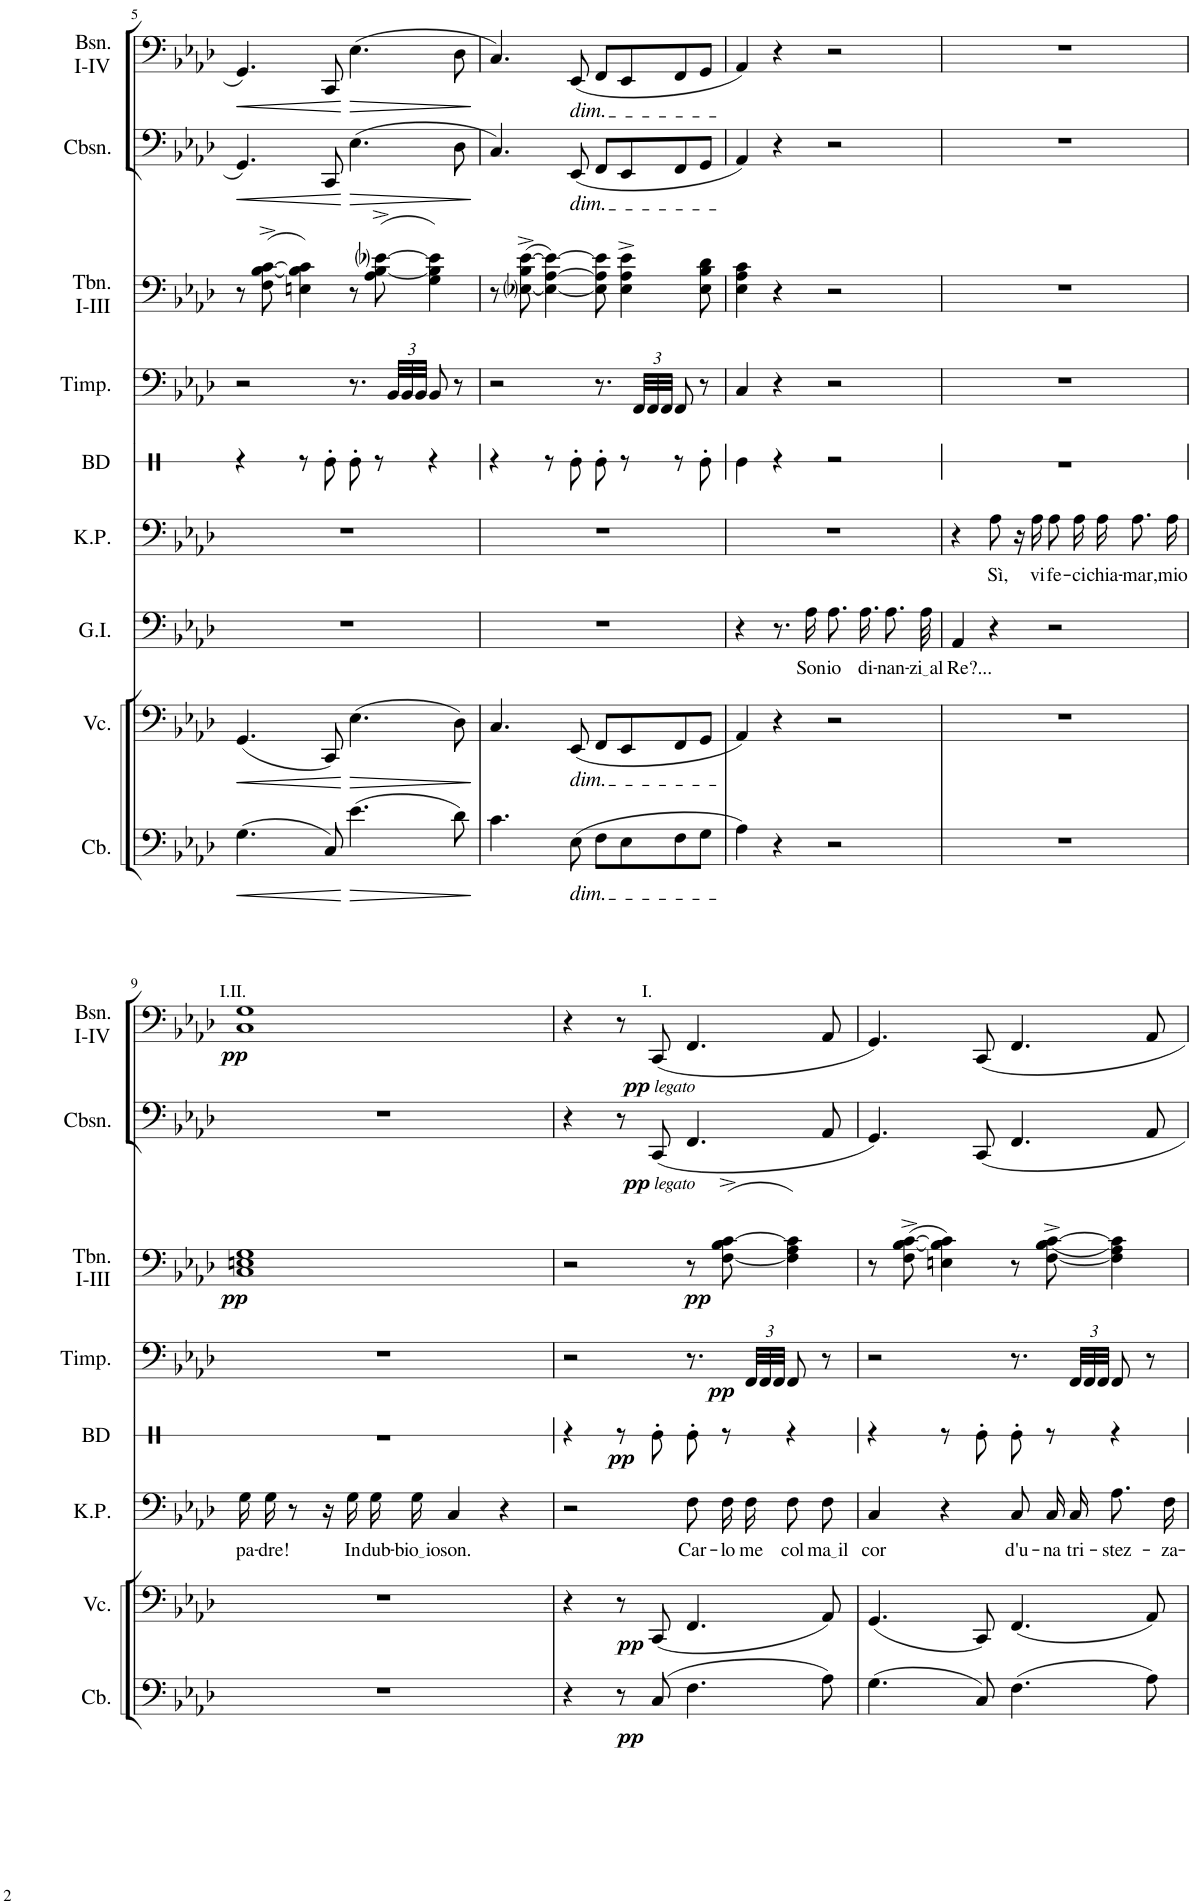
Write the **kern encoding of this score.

**kern	**dynam	**kern	**dynam	**kern	**text	**kern	**text	**kern	**dynam	**kern	**dynam	**kern	**dynam	**kern	**dynam
*part8	*part8	*part7	*part7	*part6	*part6	*part5	*part5	*part4	*part4	*part3	*part3	*part2	*part2	*part1	*part1
*staff8	*staff8	*staff7	*staff7	*staff6	*staff6	*staff5	*staff5	*staff4	*staff4	*staff3	*staff3	*staff2	*staff2	*staff1	*staff1
*I"Contrabasses	*	*I"Violoncellos	*	*I"Grand Inquisitor	*	*I"King Philip	*	*I"Timpani	*	*I"Trombone I-III	*	*I"Contrabassoon	*	*I"Bassoon I-IV	*
*I'Cb.	*	*I'Vc.	*	*I'G.I.	*	*I'K.P.	*	*I'Timp.	*	*I'Tbn. I-III	*	*I'Cbsn.	*	*I'Bsn. I-IV	*
!!LO:PB:g=z
*clefF4	*	*clefF4	*	*clefF4	*	*clefF4	*	*clefF4	*	*clefF4	*	*clefF4	*	*clefF4	*
*Trd7c12	*	*	*	*	*	*Trd4c7	*	*	*	*	*	*Trd7c12	*	*	*
*k[b-e-a-d-]	*	*k[b-e-a-d-]	*	*k[b-e-a-d-]	*	*k[b-e-a-d-]	*	*k[b-e-a-d-]	*	*k[b-e-a-d-]	*	*k[b-e-a-d-]	*	*k[b-e-a-d-]	*
*M4/4	*	*M4/4	*	*M4/4	*	*M4/4	*	*M4/4	*	*M4/4	*	*M4/4	*	*M4/4	*
*met(c)	*	*met(c)	*	*met(c)	*	*met(c)	*	*met(c)	*	*met(c)	*	*met(c)	*	*met(c)	*
=5	=5	=5	=5	=5	=5	=5	=5	=5	=5	=5	=5	=5	=5	=5	=5
!	!LO:HP:b	!	!LO:HP:b	!	!	!	!	!	!	!	!	!	!LO:HP:b	!	!LO:HP:b
(4.G\	<	(4.GG/	<	1r	.	1r	.	2r	.	8r	.	4.GG/	<	4.GG/	<
.	.	.	.	.	.	.	.	.	.	(8F\^ [8B-\^ [8c\^	.	.	.	.	.
.	.	.	.	.	.	.	.	.	.	4En\ 4B-\] 4c\])	.	.	.	.	.
8C/)	.	8CC/)	.	.	.	.	.	.	.	.	.	8CC/	.	8CC/	.
!	!	!	!	!	!	!	!	!	!	!	!	!	!LO:HP:n=1:b	!	!LO:HP:n=1:b
(4.e-\	.	(4.E-\	.	.	.	.	.	8.r	.	8r	.	(4.E-\	[ >	(4.E-\	[ >
.	.	.	.	.	.	.	.	.	.	(8A-\^ [8B-\^ [8e-i\^	.	.	.	.	.
*	*	*	*	*	*	*	*	*Xbrackettup	*	*	*	*	*	*	*
.	.	.	.	.	.	.	.	48BB-/LLL	.	.	.	.	.	.	.
.	.	.	.	.	.	.	.	48BB-/	.	.	.	.	.	.	.
.	.	.	.	.	.	.	.	48BB-/JJJ	.	.	.	.	.	.	.
.	.	.	.	.	.	.	.	8BB-/	.	4G\ 4B-\] 4e-\])	.	.	.	.	.
8d-\)	.	8D-\)	.	.	.	.	.	8r	.	.	.	8D-\	.	8D-\	.
.	[	.	[	.	.	.	.	.	.	.	.	.	]	.	]
=6	=6	=6	=6	=6	=6	=6	=6	=6	=6	=6	=6	=6	=6	=6	=6
4.c\	.	4.C/	.	1r	.	1r	.	2r	.	8r	.	4.C/)	.	4.C/)	.
.	.	.	.	.	.	.	.	.	.	([8E-i\^ 8B-\^ [8e-\^	.	.	.	.	.
.	.	.	.	.	.	.	.	.	.	4E-\_ [4A-\ 4e-\_)	.	.	.	.	.
!	!	!	!	!	!	!	!	!	!	!	!	!	!	!LO:TX:b:i:t=dim.	!
!	!	!	!	!	!	!	!	!	!	!	!	!LO:TX:b:i:t=dim.	!	!	!
!	!	!LO:TX:b:i:t=dim.	!	!	!	!	!	!	!	!	!	!	!	!	!
!LO:TX:b:i:t=dim.	!	!	!	!	!	!	!	!	!	!	!	!	!	!	!
(8E-\	.	(8EE-/	.	.	.	.	.	.	.	.	.	(8EE-/	.	(8EE-/	.
8F\L	.	8FF/L	.	.	.	.	.	8.r	.	8E-\] 8A-\] 8e-\]	.	8FF/L	.	8FF/L	.
8E-\	.	8EE-/	.	.	.	.	.	.	.	4E-\^ 4A-\^ 4e-\^	.	8EE-/	.	8EE-/	.
.	.	.	.	.	.	.	.	48FF/LLL	.	.	.	.	.	.	.
.	.	.	.	.	.	.	.	48FF/	.	.	.	.	.	.	.
.	.	.	.	.	.	.	.	48FF/JJJ	.	.	.	.	.	.	.
8F\	.	8FF/	.	.	.	.	.	8FF/	.	.	.	8FF/	.	8FF/	.
8G\J	.	8GG/J	.	.	.	.	.	8r	.	8E-\ 8B-\ 8d-\	.	8GG/J	.	8GG/J	.
=7	=7	=7	=7	=7	=7	=7	=7	=7	=7	=7	=7	=7	=7	=7	=7
4A-\)	.	4AA-/)	.	4r	.	1r	.	4C/	.	4E-\ 4A-\ 4c\	.	4AA-/)	.	4AA-/)	.
4r	.	4r	.	8.r	.	.	.	4r	.	4r	.	4r	.	4r	.
!	!	!	!	!	!LO:LY:b	!	!	!	!	!	!	!	!	!	!
.	.	.	.	16A-\	Son	.	.	.	.	.	.	.	.	.	.
!	!	!	!	!	!LO:LY:b	!	!	!	!	!	!	!	!	!	!
2r	.	2r	.	8.A-\L	io	.	.	2r	.	2r	.	2r	.	2r	.
!	!	!	!	!	!LO:LY:b	!	!	!	!	!	!	!	!	!	!
.	.	.	.	16.A-\Jk	di-	.	.	.	.	.	.	.	.	.	.
!	!	!	!	!	!LO:LY:b	!	!	!	!	!	!	!	!	!	!
.	.	.	.	8.A-\L	-nan-	.	.	.	.	.	.	.	.	.	.
!	!	!	!	!	!LO:LY:b	!	!	!	!	!	!	!	!	!	!
.	.	.	.	32A-\Jkk	zi al	.	.	.	.	.	.	.	.	.	.
=8	=8	=8	=8	=8	=8	=8	=8	=8	=8	=8	=8	=8	=8	=8	=8
!	!	!	!	!	!LO:LY:b	!	!	!	!	!	!	!	!	!	!
1r	.	1r	.	4AA-/	Re?...	4r	.	1r	.	1r	.	1r	.	1r	.
!	!	!	!	!	!	!	!LO:LY:b	!	!	!	!	!	!	!	!
.	.	.	.	4r	.	8A-\	Sì,	.	.	.	.	.	.	.	.
.	.	.	.	.	.	16r	.	.	.	.	.	.	.	.	.
!	!	!	!	!	!	!	!LO:LY:b	!	!	!	!	!	!	!	!
.	.	.	.	.	.	16A-\	vi	.	.	.	.	.	.	.	.
!	!	!	!	!	!	!	!LO:LY:b	!	!	!	!	!	!	!	!
.	.	.	.	2r	.	8A-\L	fe-	.	.	.	.	.	.	.	.
!	!	!	!	!	!	!	!LO:LY:b	!	!	!	!	!	!	!	!
.	.	.	.	.	.	16A-\L	-ci	.	.	.	.	.	.	.	.
!	!	!	!	!	!	!	!LO:LY:b	!	!	!	!	!	!	!	!
.	.	.	.	.	.	16A-\JJ	chia-	.	.	.	.	.	.	.	.
!	!	!	!	!	!	!	!LO:LY:b	!	!	!	!	!	!	!	!
.	.	.	.	.	.	8.A-\L	-mar,	.	.	.	.	.	.	.	.
!	!	!	!	!	!	!	!LO:LY:b	!	!	!	!	!	!	!	!
.	.	.	.	.	.	16A-\Jk	mio	.	.	.	.	.	.	.	.
!!LO:LB:g=z
=9	=9	=9	=9	=9	=9	=9	=9	=9	=9	=9	=9	=9	=9	=9	=9
!	!	!	!	!	!	!	!	!	!	!	!	!	!	!LO:TX:a:t=I.II.	!
!	!	!	!	!	!	!	!LO:LY:b	!	!	!	!LO:DY:b	!	!	!	!LO:DY:b
1r	.	1r	.	1r	.	16G\LL	pa-	1r	.	1C 1En 1G	pp	1r	.	1C 1G	pp
!	!	!	!	!	!	!	!LO:LY:b	!	!	!	!	!	!	!	!
.	.	.	.	.	.	16G\JJ	-dre!	.	.	.	.	.	.	.	.
.	.	.	.	.	.	8r	.	.	.	.	.	.	.	.	.
.	.	.	.	.	.	16r	.	.	.	.	.	.	.	.	.
!	!	!	!	!	!	!	!LO:LY:b	!	!	!	!	!	!	!	!
.	.	.	.	.	.	16G\LL	In	.	.	.	.	.	.	.	.
!	!	!	!	!	!	!	!LO:LY:b	!	!	!	!	!	!	!	!
.	.	.	.	.	.	16G\	dub-	.	.	.	.	.	.	.	.
!	!	!	!	!	!	!	!LO:LY:b	!	!	!	!	!	!	!	!
.	.	.	.	.	.	16G\JJ	bio io	.	.	.	.	.	.	.	.
!	!	!	!	!	!	!	!LO:LY:b	!	!	!	!	!	!	!	!
.	.	.	.	.	.	4C/	son.	.	.	.	.	.	.	.	.
.	.	.	.	.	.	4r	.	.	.	.	.	.	.	.	.
=10	=10	=10	=10	=10	=10	=10	=10	=10	=10	=10	=10	=10	=10	=10	=10
4r	.	4r	.	1r	.	2r	.	2r	.	2r	.	4r	.	4r	.
8r	.	8r	.	.	.	.	.	.	.	.	.	8r	.	8r	.
!	!	!	!	!	!	!	!	!	!	!	!	!	!	!LO:TX:a:t=I.	!
!	!LO:DY:b	!	!LO:DY:b	!	!	!	!	!	!	!	!	!	!LO:DY:b	!	!
!	!	!	!	!	!	!	!	!	!	!	!	!	!LO:DY:n=1:b	!	!LO:DY:b
!	!	!	!	!	!	!	!	!	!	!	!	!	!	!	!LO:DY:n=1:b
(8C/	pp	(8CC/	pp	.	.	.	.	.	.	.	.	(8CC/	pp other-dynamics	(8CC/	pp other-dynamics
!	!	!	!	!	!	!	!LO:LY:b	!	!	!	!	!	!	!	!
4.F\	.	4.FF/	.	.	.	8F\L	Car-	8.r	.	8r	.	4.FF/	.	4.FF/	.
!	!	!	!	!	!	!	!LO:LY:b	!	!	!	!LO:DY:b	!	!	!	!
.	.	.	.	.	.	16F\L	-lo	.	.	([8F\^ 8B-\^ [8c\^	pp	.	.	.	.
!	!	!	!	!	!	!	!LO:LY:b	!	!LO:DY:b	!	!	!	!	!	!
.	.	.	.	.	.	16F\JJ	me	48FF/LLL	pp	.	.	.	.	.	.
.	.	.	.	.	.	.	.	48FF/	.	.	.	.	.	.	.
.	.	.	.	.	.	.	.	48FF/JJJ	.	.	.	.	.	.	.
!	!	!	!	!	!	!	!LO:LY:b	!	!	!	!	!	!	!	!
.	.	.	.	.	.	8F\L	col	8FF/	.	4F\] 4A-\ 4c\])	.	.	.	.	.
!	!	!	!	!	!	!	!LO:LY:b	!	!	!	!	!	!	!	!
8A-\)	.	8AA-/)	.	.	.	8F\J	ma il	8r	.	.	.	8AA-/	.	8AA-/	.
=11	=11	=11	=11	=11	=11	=11	=11	=11	=11	=11	=11	=11	=11	=11	=11
!	!	!	!	!	!	!	!LO:LY:b	!	!	!	!	!	!	!	!
(4.G\	.	(4.GG/	.	1r	.	4C/	cor	2r	.	8r	.	4.GG/)	.	4.GG/)	.
.	.	.	.	.	.	.	.	.	.	(8F\^ [8B-\^ [8c\^	.	.	.	.	.
.	.	.	.	.	.	4r	.	.	.	4En\ 4B-\] 4c\])	.	.	.	.	.
8C/)	.	8CC/)	.	.	.	.	.	.	.	.	.	8CC/	.	8CC/	.
!	!	!	!	!	!	!	!LO:LY:b	!	!	!	!	!	!	!	!
(4.F\	.	(4.FF/	.	.	.	8C/L	d'u-	8.r	.	8r	.	4.FF/	.	4.FF/	.
!	!	!	!	!	!	!	!LO:LY:b	!	!	!	!	!	!	!	!
.	.	.	.	.	.	16C/L	-na	.	.	(<[8F\^ 8B-\^ [8c\^	.	.	.	.	.
!	!	!	!	!	!	!	!LO:LY:b	!	!	!	!	!	!	!	!
.	.	.	.	.	.	16C/JJ	tri-	48FF/LLL	.	.	.	.	.	.	.
.	.	.	.	.	.	.	.	48FF/	.	.	.	.	.	.	.
.	.	.	.	.	.	.	.	48FF/JJJ	.	.	.	.	.	.	.
!	!	!	!	!	!	!	!LO:LY:b	!	!	!	!	!	!	!	!
.	.	.	.	.	.	8.A-\L	-stez-	8FF/	.	4F\] 4A-\ 4c\])	.	.	.	.	.
8A-\)	.	8AA-/)	.	.	.	.	.	8r	.	.	.	8AA-/	.	8AA-/	.
!	!	!	!	!	!	!	!LO:LY:b	!	!	!	!	!	!	!	!
.	.	.	.	.	.	16F\Jk	-za-	.	.	.	.	.	.	.	.
=	=	=	=	=	=	=	=	=	=	=	=	=	=	=	=
*-	*-	*-	*-	*-	*-	*-	*-	*-	*-	*-	*-	*-	*-	*-	*-
